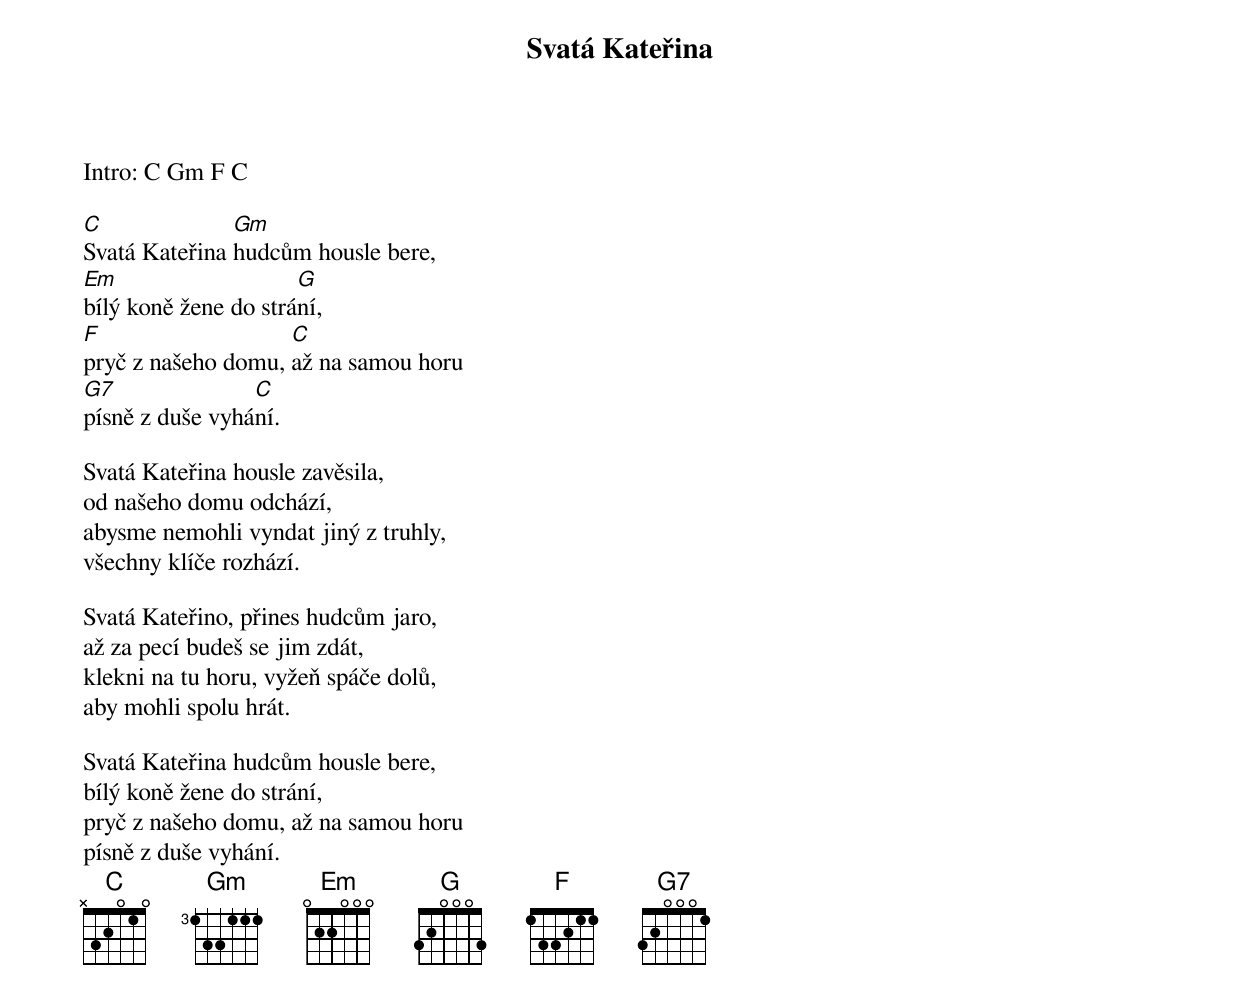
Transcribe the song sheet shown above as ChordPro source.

{title: Svatá Kateřina}
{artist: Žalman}

Intro: C Gm F C

[C]Svatá Kateřina [Gm]hudcům housle bere,
[Em]bílý koně žene do strá[G]ní,
[F]pryč z našeho domu, [C]až na samou horu
[G7]písně z duše vyhá[C]ní.

Svatá Kateřina housle zavěsila,
od našeho domu odchází,
abysme nemohli vyndat jiný z truhly,
všechny klíče rozhází.

Svatá Kateřino, přines hudcům jaro,
až za pecí budeš se jim zdát,
klekni na tu horu, vyžeň spáče dolů,
aby mohli spolu hrát.

Svatá Kateřina hudcům housle bere,
bílý koně žene do strání,
pryč z našeho domu, až na samou horu
písně z duše vyhání.
